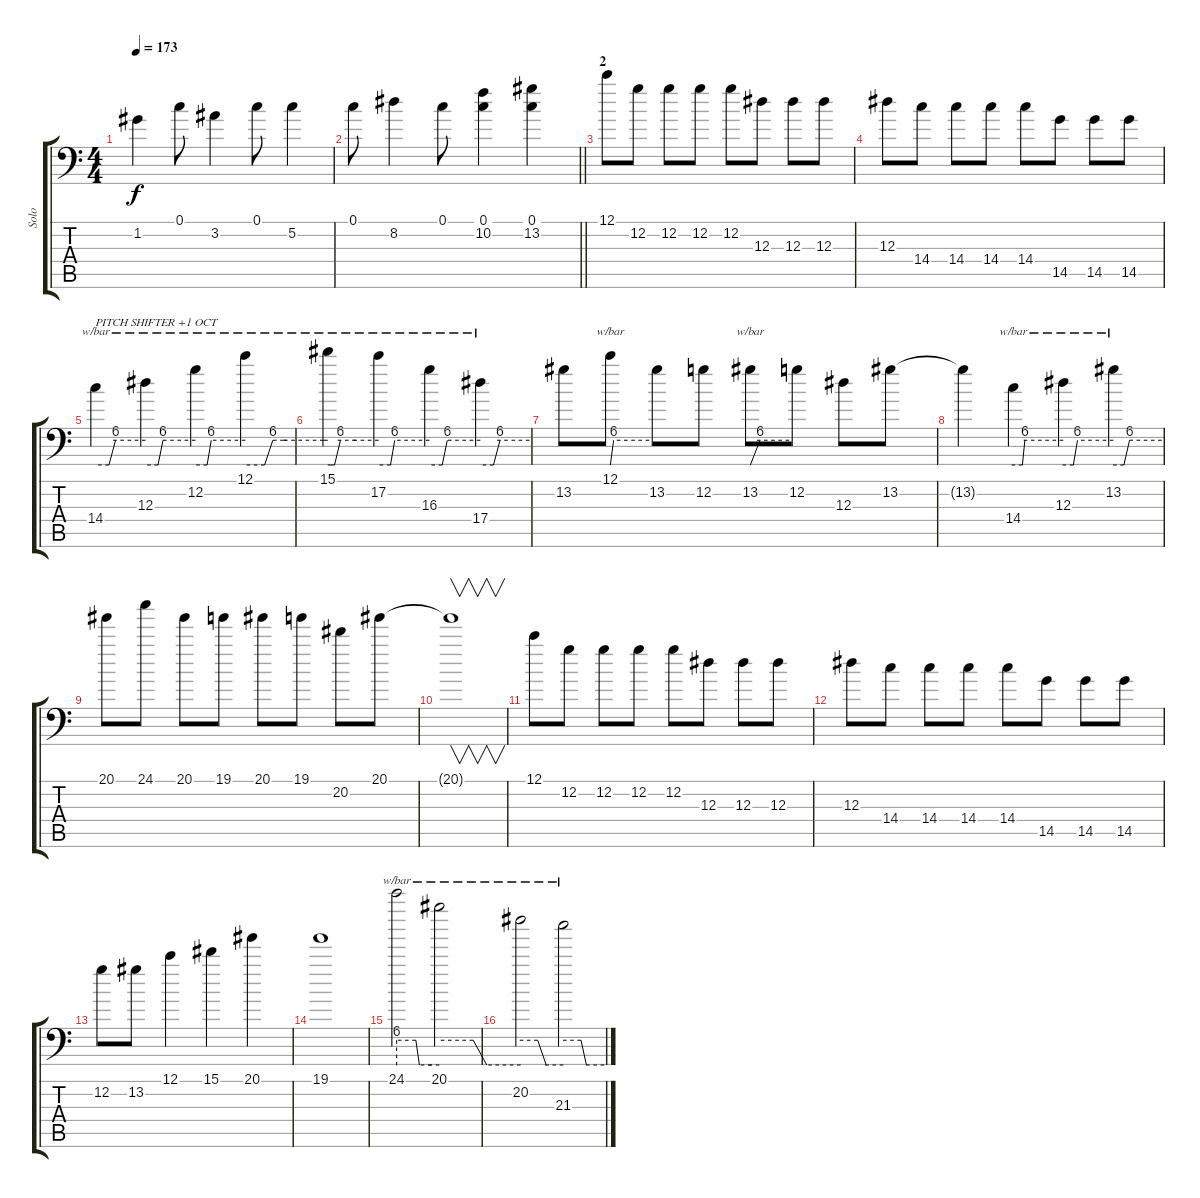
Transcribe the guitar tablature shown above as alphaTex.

\track ("Solo" "Solo") {instrument distortionguitar}
\staff {score tabs}
\tuning (C4 G3 Eb3 Bb2 F2 Bb1) {hide}
\ts (4 4)
\tempo 173
\clef f4
\ks c
1.2.4{dy f} 0.1.8 3.2.4 0.1.8 5.2.4 |
\barLineRight lightlight
0.1.8 8.2.4 0.1.8 (0.1 10.2).4 (0.1 13.2).4 |
\section ("" "2")
12.1.8 12.2.8 12.2.8 12.2.8 12.2.8 12.3.8 12.3.8 12.3.8 |
12.3.8 14.4.8 14.4.8 14.4.8 14.4.8 14.5.8 14.5.8 14.5.8 |
14.4.4{tbe (custom default 0 0 16 0 24 24 60 24) txt "PITCH SHIFTER +1 OCT"} 12.3.4{tbe (custom default 0 0 15 0 21 24 60 24)} 12.2.4{tbe (custom default 0 0 14 0 19 24 60 24)} 12.1.4{tbe (custom default 0 0 14 0 20 24 28 24 30 24 57 24 60 24)} |
15.1.4{tbe (custom default 0 0 8 0 15 24 33 24 60 24)} 17.2.4{tbe (custom default 0 0 14 0 19 24 60 24)} 16.3.4{tbe (custom default 0 0 15 0 21 24 60 24)} 17.4.4{tbe (custom default 0 0 16 0 24 24 60 24)} |
13.2.8 12.1.8{tbe (custom default 0 0 5 24 60 24)} 13.2.8 12.2.8 13.2.8{tbe (custom default 0 0 15 24 60 24)} 12.2.8 12.3.8 13.2.8 |
13.2{t}.4 14.4.4{tbe (custom default 0 0 11 0 14 24 60 24)} 12.3.4{tbe (custom default 0 0 12 0 17 24 60 24)} 13.2.4{tbe (custom default 0 0 13 0 20 24 60 24)} |
20.1.8 24.1.8 20.1.8 19.1.8 20.1.8 19.1.8 20.2.8 20.1.8 |
20.1{t}.1{v} |
12.1.8 12.2.8 12.2.8 12.2.8 12.2.8 12.3.8 12.3.8 12.3.8 |
12.3.8 14.4.8 14.4.8 14.4.8 14.4.8 14.5.8 14.5.8 14.5.8 |
12.2.8 13.2.8 12.1.4 15.1.4 20.1.4 |
19.1.1 |
24.1.2{tbe (custom default 0 24 27 24 32 0 49 0 60 0)} 20.1.2{tbe (custom default 0 24 25 24 35 0 60 0)} |
20.2.2{tbe (custom default 0 24 24 24 36 0 60 0)} 21.3.2{tbe (custom default 0 24 26 24 34 0 60 0)}
